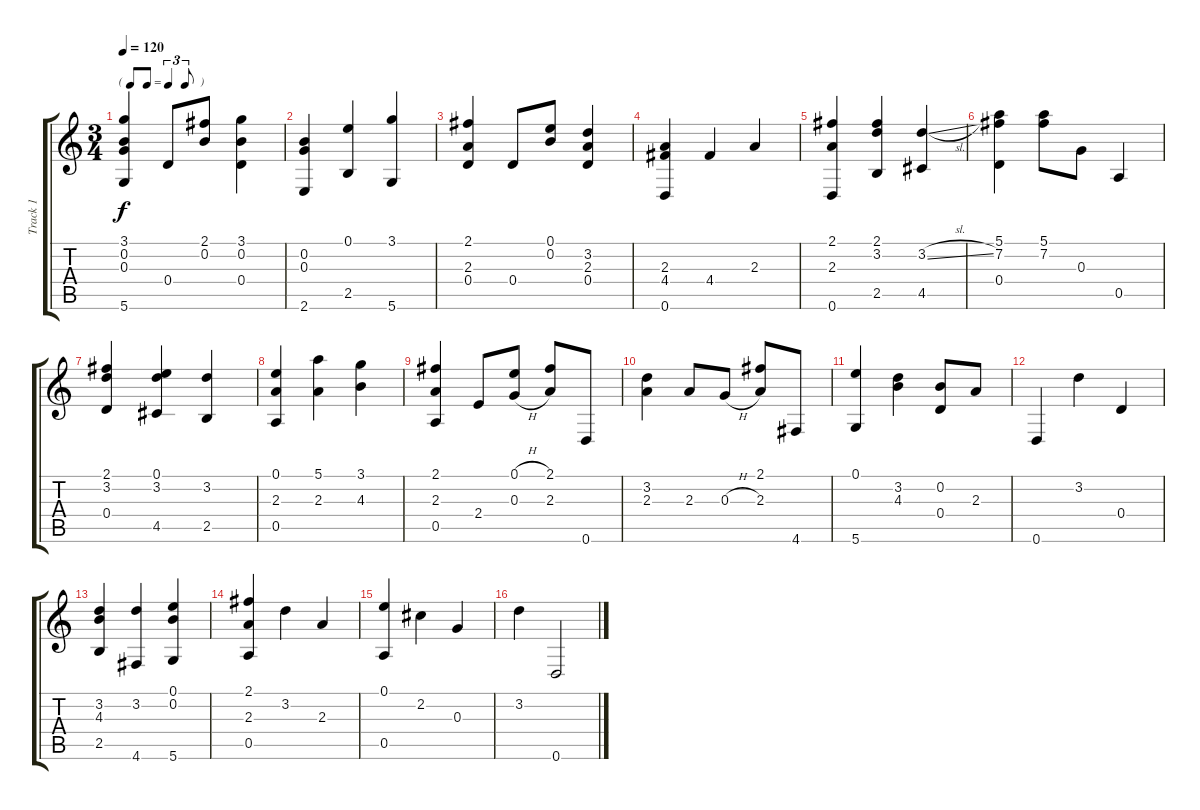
\track ("Track 1" "Track 1") {instrument acousticguitarsteel}
\staff {score tabs}
\tuning (E4 B3 G3 D3 A2 D2) {hide}
\ts (3 4)
\tf triplet8th
\tempo 120
\clef g2
\ks c
(3.1 0.2 0.3 5.6).4{dy f} 0.4.8 (2.1 0.2).8 (3.1 0.2 0.4).4 |
(0.2 0.3 2.6).4 (0.1 2.5).4 (3.1 5.6).4 |
(2.1 2.3 0.4).4 0.4.8 (0.1 0.2).8 (3.2 2.3 0.4).4 |
(2.3 4.4 0.6).4 4.4.4 2.3.4 |
(2.1 2.3 0.6).4 (2.1 3.2 2.5).4 (3.2{sl} 4.5).4 |
(5.1 7.2 0.4).4 (5.1 7.2).8 0.3.8 0.5.4 |
(2.1 3.2 0.4).4 (0.1 3.2 4.5).4 (3.2 2.5).4 |
(0.1 2.3 0.5).4 (5.1 2.3).4 (3.1 4.3).4 |
(2.1 2.3 0.5).4 2.4.8 (0.1{h} 0.3{h}).8 (2.1 2.3).8 0.6.8 |
(3.2 2.3).4 2.3.8 0.3{h}.8 (2.1 2.3).8 4.6.8 |
(0.1 5.6).4 (3.2 4.3).4 (0.2 0.4).8 2.3.8 |
0.6.4 3.2.4 0.4.4 |
(3.2 4.3 2.5).4 (3.2 4.6).4 (0.1 0.2 5.6).4 |
(2.1 2.3 0.5).4 3.2.4 2.3.4 |
(0.1 0.5).4 2.2.4 0.3.4 |
3.2.4 0.6.2
